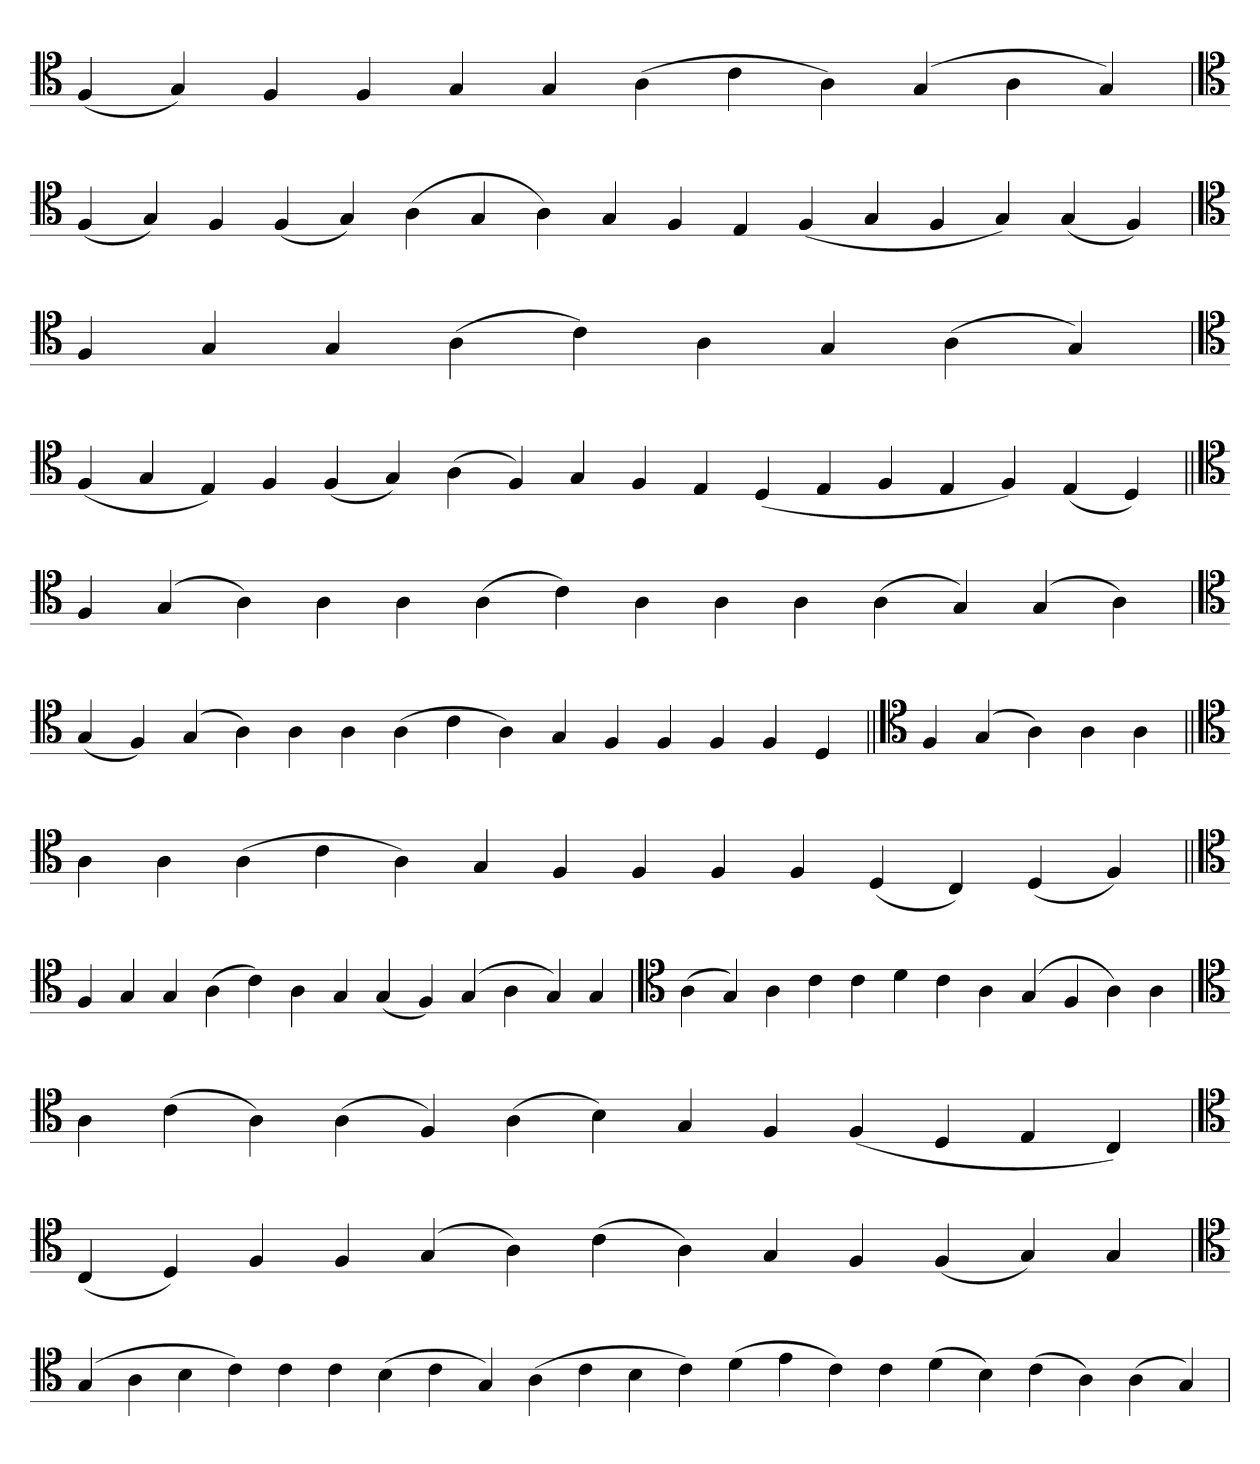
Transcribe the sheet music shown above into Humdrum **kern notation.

**kern
*part1
*staff1
*clefC4
=
(4F
4G)
4F
4F
4G
4G
(4A
4c
4A)
(4G
4A
4G)
=`
*clefC4
(4F
4G)
4F
(4F
4G)
(4A
4G
4A)
4G
4F
4E
(4F
4G
4F
4G)
(4G
4F)
='
*clefC4
4F
4G
4G
(4A
4c)
4A
4G
(4A
4G)
=`
*clefC4
(4F
4G
4E)
4F
(4F
4G)
(4A
4F)
4G
4F
4E
(4D
4E
4F
4E
4F)
(4E
4D)
=||
*clefC4
4F
(4G
4A)
4A
4A
(4A
4c)
4A
4A
4A
(4A
4G)
(4G
4A)
=
*clefC4
(4G
4F)
(4G
4A)
4A
4A
(4A
4c
4A)
4G
4F
4F
4F
4F
4D
=||
*clefC4
4F
(4G
4A)
4A
4A
=||
*clefC4
4A
4A
(4A
4c
4A)
4G
4F
4F
4F
4F
(4D
4C)
(4D
4F)
=||
*clefC4
4F
4G
4G
(4A
4c)
4A
4G
(4G
4F)
(4G
4A
4G)
4G
=`
*clefC4
(4A
4G)
4A
4c
4c
4d
4c
4A
(4G
4F
4A)
4A
='
*clefC4
4A
(4c
4A)
(4A
4F)
(4A
4B)
4G
4F
(4F
4D
4E
4C)
=`
*clefC4
(4C
4D)
4F
4F
(4G
4A)
(4c
4A)
4G
4F
(4F
4G)
4G
='
*clefC4
(4G
4A
4B
4c)
4c
4c
(4B
4c
4G)
(4A
4c
4B
4c)
(4d
4e
4c)
4c
(4d
4B)
(4c
4A)
(4A
4G)
='
*-
